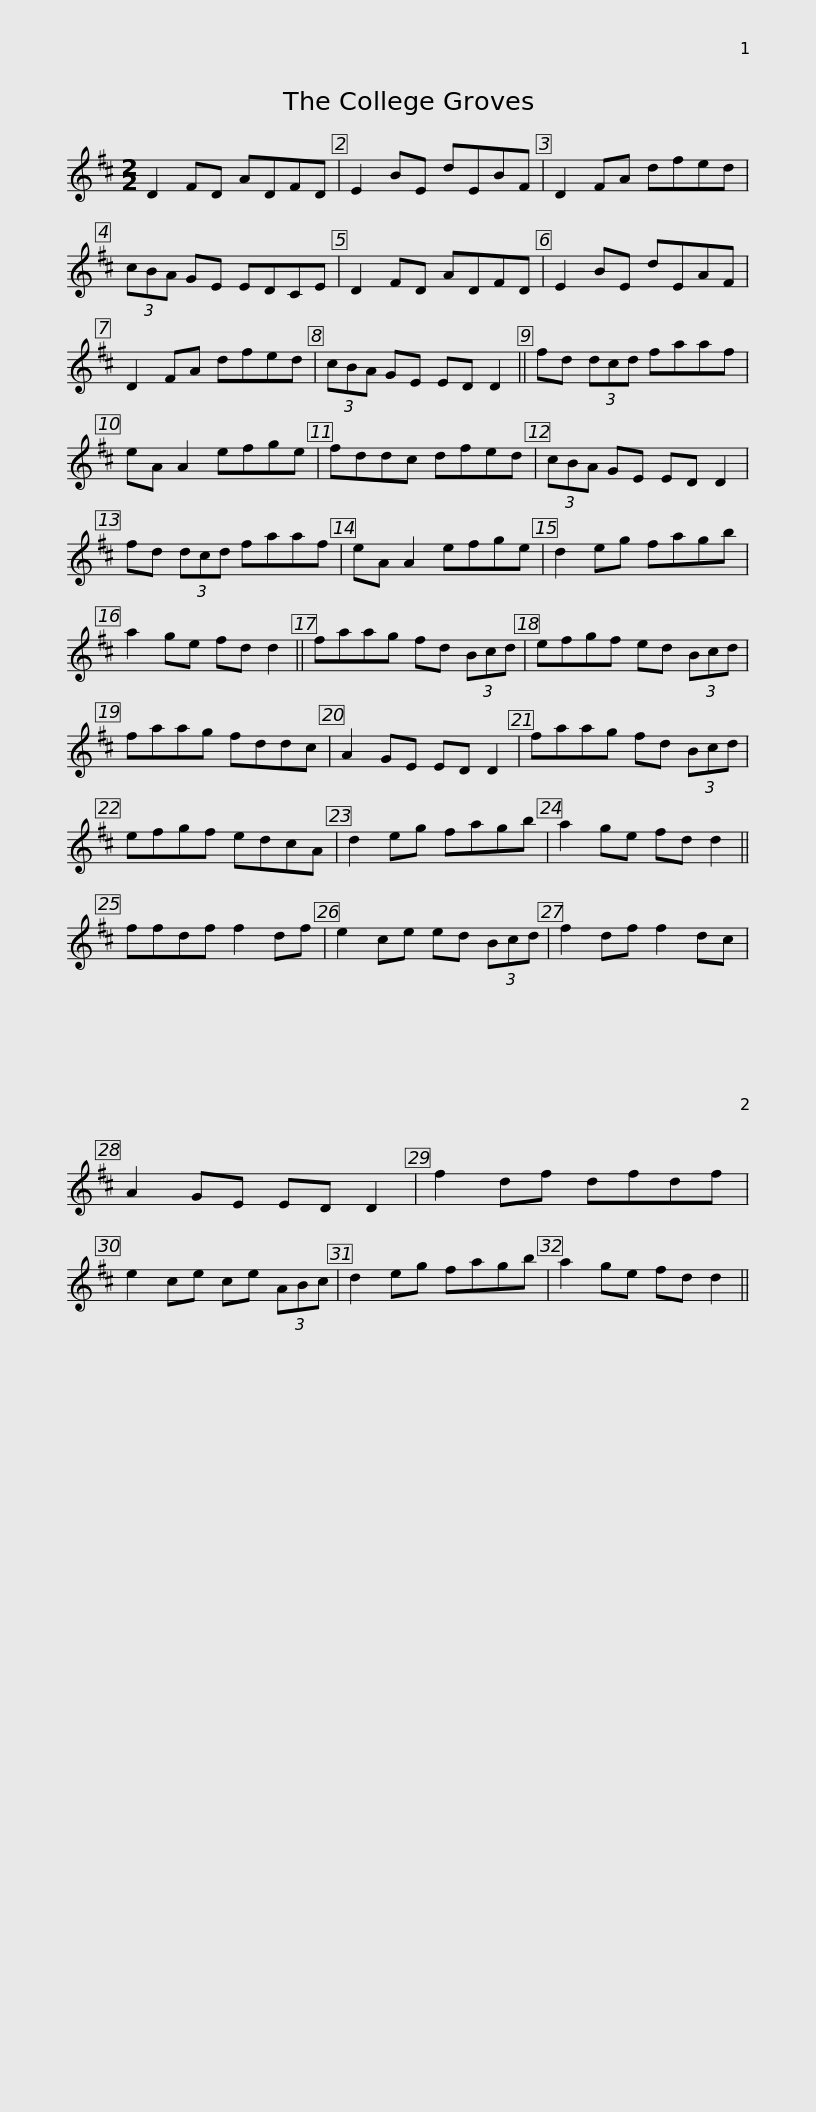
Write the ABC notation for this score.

X:1
L:1/8
M:2/2
I:linebreak $
K:D
V:1 treble
V:1
 D2 FD ADFD | E2 BE dEBF | D2 FA dfed | (3cBA GE EDCE | D2 FD ADFD | %5
 E2 BE dEAF |$ D2 FA dfed | (3cBA GE ED D2 || fd (3dcd faaf | eA A2 efge | %10
 fddc dfed |$ (3cBA GE ED D2 | fd (3dcd faaf | eA A2 efge | d2 eg fagb | %15
 a2 ge fd d2 ||$ faag fd (3Bcd | efgf ed (3Bcd | faag fddc | A2 GE ED D2 | %20
 faag fd (3Bcd |$ efgf edcA | d2 eg fagb | a2 ge fd d2 || ffdf f2 df | %25
 e2 ce ed (3Bcd | f2 df f2 dc |$ A2 GE ED D2 | f2 df dfdf | e2 ce ce (3ABc | %30
 d2 eg fagb | a2 ge fd d2 || %32
